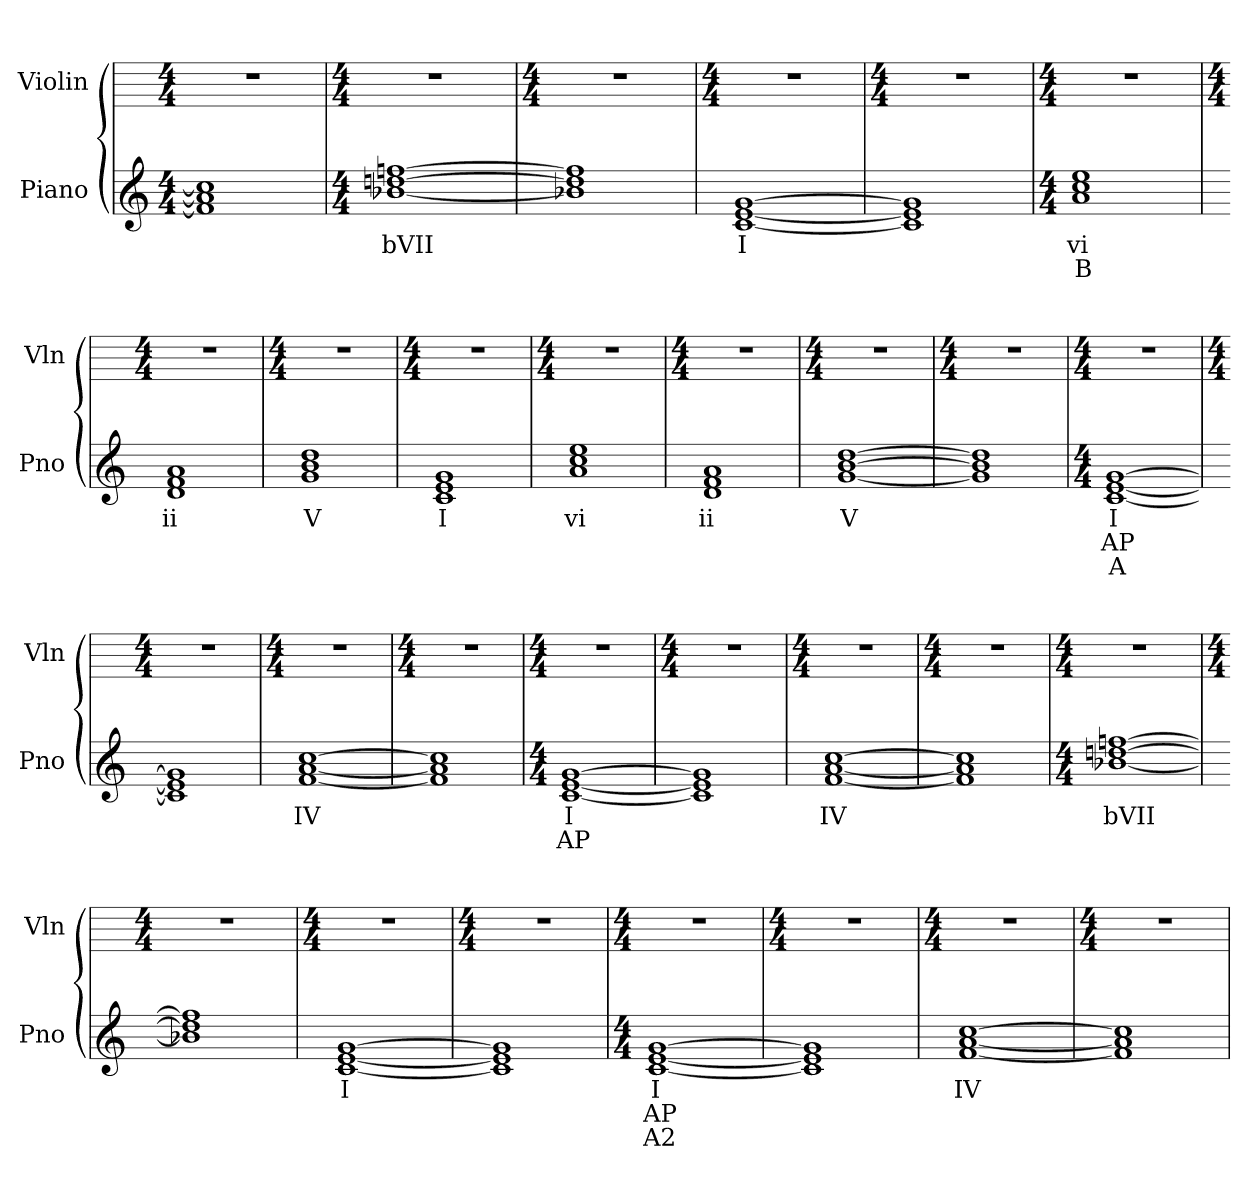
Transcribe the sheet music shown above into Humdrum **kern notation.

**kern	**text	**text	**text	**kern
*part2	*part2	*part2	*part2	*part1
*staff2	*staff2	*staff2	*staff2	*staff1
*I"Piano	*	*	*	*I"Violin
*I'Pno	*	*	*	*I'Vln
*k[]	*	*	*	*
*C:	*	*	*	*
*M4/4	*	*	*	*M4/4
=	=	=	=	=
1f] 1a] 1cc]	.	.	.	1r
=	=	=	=	=
*k[]	*	*	*	*
*C:	*	*	*	*
*M4/4	*	*	*	*M4/4
[1b-X [1ddn [1ffn	bVII	.	.	1r
=	=	=	=	=
*k[]	*	*	*	*
*C:	*	*	*	*
*	*	*	*	*M4/4
1b-X] 1ddn] 1ffn]	.	.	.	1r
=	=	=	=	=
*k[]	*	*	*	*
*C:	*	*	*	*
*	*	*	*	*M4/4
[1c [1e [1g	I	.	.	1r
=	=	=	=	=
*k[]	*	*	*	*
*C:	*	*	*	*
*	*	*	*	*M4/4
1c] 1e] 1g]	.	.	.	1r
=	=	=	=	=
*k[]	*	*	*	*
*C:	*	*	*	*
*M4/4	*	*	*	*M4/4
1a 1cc 1ee	vi	B	.	1r
=	=	=	=	=
*k[]	*	*	*	*
*C:	*	*	*	*
*	*	*	*	*M4/4
1d 1f 1a	ii	.	.	1r
=	=	=	=	=
*k[]	*	*	*	*
*C:	*	*	*	*
*	*	*	*	*M4/4
1g 1b 1dd	V	.	.	1r
=	=	=	=	=
*k[]	*	*	*	*
*C:	*	*	*	*
*	*	*	*	*M4/4
1c 1e 1g	I	.	.	1r
=	=	=	=	=
*k[]	*	*	*	*
*C:	*	*	*	*
*	*	*	*	*M4/4
1a 1cc 1ee	vi	.	.	1r
=	=	=	=	=
*k[]	*	*	*	*
*C:	*	*	*	*
*	*	*	*	*M4/4
1d 1f 1a	ii	.	.	1r
=	=	=	=	=
*k[]	*	*	*	*
*C:	*	*	*	*
*	*	*	*	*M4/4
[1g [1b [1dd	V	.	.	1r
=	=	=	=	=
*k[]	*	*	*	*
*C:	*	*	*	*
*	*	*	*	*M4/4
1g] 1b] 1dd]	.	.	.	1r
=	=	=	=	=
*k[]	*	*	*	*
*C:	*	*	*	*
*M4/4	*	*	*	*M4/4
[1c [1e [1g	I	AP	A	1r
=	=	=	=	=
*k[]	*	*	*	*
*C:	*	*	*	*
*	*	*	*	*M4/4
1c] 1e] 1g]	.	.	.	1r
=	=	=	=	=
*k[]	*	*	*	*
*C:	*	*	*	*
*	*	*	*	*M4/4
[1f [1a [1cc	IV	.	.	1r
=	=	=	=	=
*k[]	*	*	*	*
*C:	*	*	*	*
*	*	*	*	*M4/4
1f] 1a] 1cc]	.	.	.	1r
=	=	=	=	=
*k[]	*	*	*	*
*C:	*	*	*	*
*M4/4	*	*	*	*M4/4
[1c [1e [1g	I	AP	.	1r
=	=	=	=	=
*k[]	*	*	*	*
*C:	*	*	*	*
*	*	*	*	*M4/4
1c] 1e] 1g]	.	.	.	1r
=	=	=	=	=
*k[]	*	*	*	*
*C:	*	*	*	*
*	*	*	*	*M4/4
[1f [1a [1cc	IV	.	.	1r
=	=	=	=	=
*k[]	*	*	*	*
*C:	*	*	*	*
*	*	*	*	*M4/4
1f] 1a] 1cc]	.	.	.	1r
=	=	=	=	=
*k[]	*	*	*	*
*C:	*	*	*	*
*M4/4	*	*	*	*M4/4
[1b-X [1ddn [1ffn	bVII	.	.	1r
=	=	=	=	=
*k[]	*	*	*	*
*C:	*	*	*	*
*	*	*	*	*M4/4
1b-X] 1ddn] 1ffn]	.	.	.	1r
=	=	=	=	=
*k[]	*	*	*	*
*C:	*	*	*	*
*	*	*	*	*M4/4
[1c [1e [1g	I	.	.	1r
=	=	=	=	=
*k[]	*	*	*	*
*C:	*	*	*	*
*	*	*	*	*M4/4
1c] 1e] 1g]	.	.	.	1r
=	=	=	=	=
*k[]	*	*	*	*
*C:	*	*	*	*
*M4/4	*	*	*	*M4/4
[1c [1e [1g	I	AP	A2	1r
=	=	=	=	=
*k[]	*	*	*	*
*C:	*	*	*	*
*	*	*	*	*M4/4
1c] 1e] 1g]	.	.	.	1r
=	=	=	=	=
*k[]	*	*	*	*
*C:	*	*	*	*
*	*	*	*	*M4/4
[1f [1a [1cc	IV	.	.	1r
=	=	=	=	=
*k[]	*	*	*	*
*C:	*	*	*	*
*	*	*	*	*M4/4
1f] 1a] 1cc]	.	.	.	1r
=	=	=	=	=
*-	*-	*-	*-	*-
